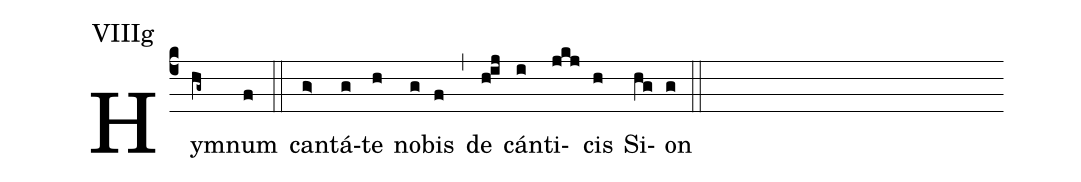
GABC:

annotation: VIIIg;
%%
(c4) Hy(hg~)mnum(f) (::) can(g>)tá(g)te(h) no(g)bis(f) (,) de(hij) cán(i)ti(jkj)cis(h) Si(hg)on(g) (::)
